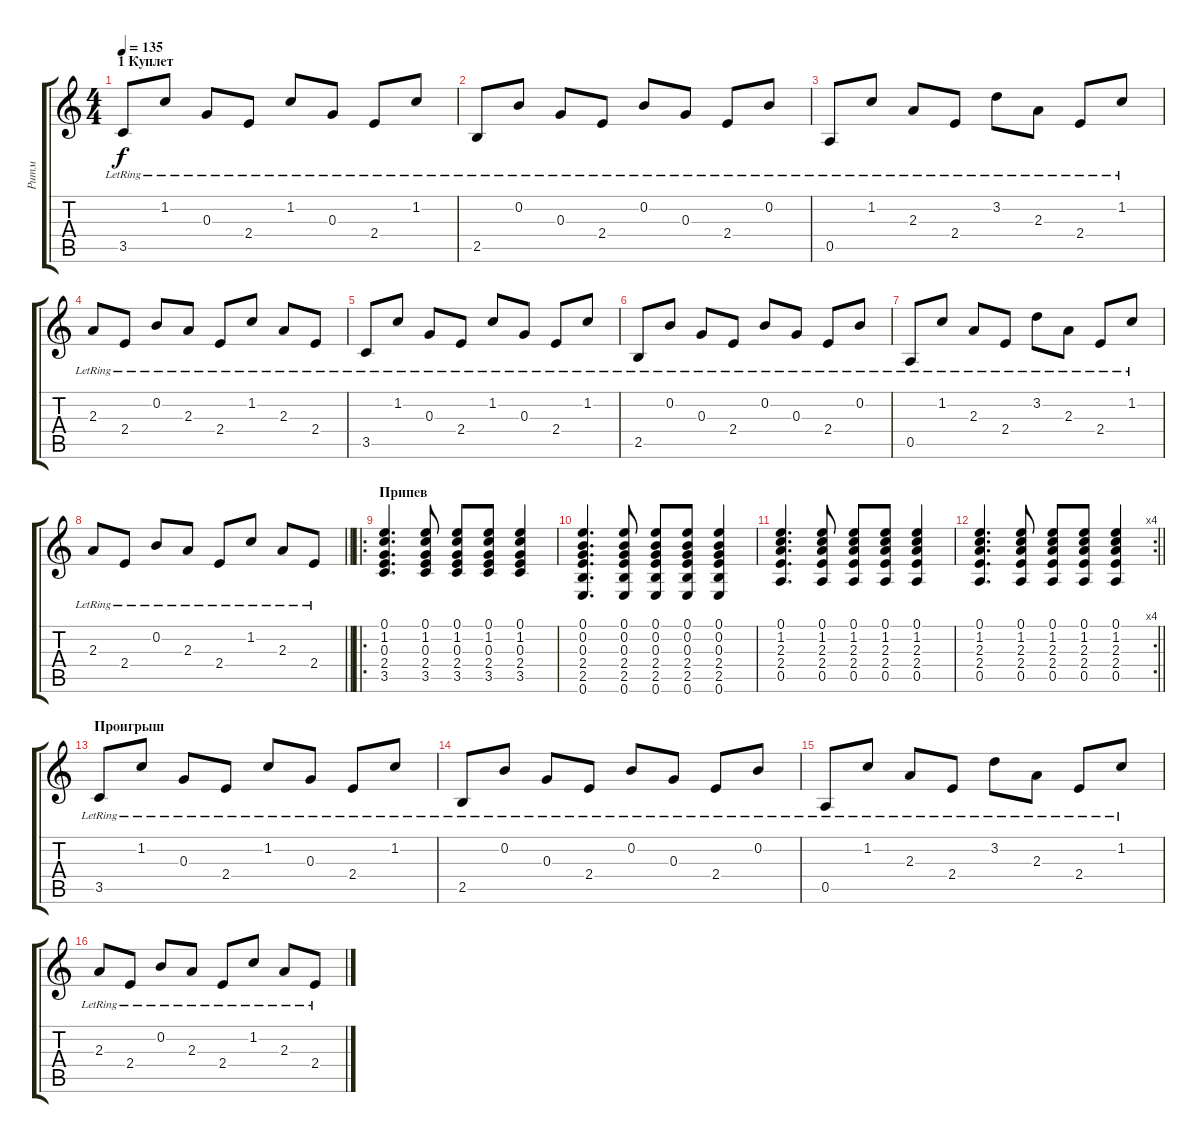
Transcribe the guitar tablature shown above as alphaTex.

\track ("Ритм" "Ритм") {instrument electricguitarclean}
\staff {score tabs}
\tuning (E4 B3 G3 D3 A2 E2) {hide}
\ts (4 4)
\section ("" "1 Куплет")
\tempo 135
\clef g2
\ks c
3.5{lr}.8{dy f} 1.2{lr}.8 0.3{lr}.8 2.4{lr}.8 1.2{lr}.8 0.3{lr}.8 2.4{lr}.8 1.2{lr}.8 |
2.5{lr}.8 0.2{lr}.8 0.3{lr}.8 2.4{lr}.8 0.2{lr}.8 0.3{lr}.8 2.4{lr}.8 0.2{lr}.8 |
0.5{lr}.8 1.2{lr}.8 2.3{lr}.8 2.4{lr}.8 3.2{lr}.8 2.3{lr}.8 2.4{lr}.8 1.2{lr}.8 |
2.3{lr}.8 2.4{lr}.8 0.2{lr}.8 2.3{lr}.8 2.4{lr}.8 1.2{lr}.8 2.3{lr}.8 2.4{lr}.8 |
3.5{lr}.8 1.2{lr}.8 0.3{lr}.8 2.4{lr}.8 1.2{lr}.8 0.3{lr}.8 2.4{lr}.8 1.2{lr}.8 |
2.5{lr}.8 0.2{lr}.8 0.3{lr}.8 2.4{lr}.8 0.2{lr}.8 0.3{lr}.8 2.4{lr}.8 0.2{lr}.8 |
0.5{lr}.8 1.2{lr}.8 2.3{lr}.8 2.4{lr}.8 3.2{lr}.8 2.3{lr}.8 2.4{lr}.8 1.2{lr}.8 |
\barLineRight lightlight
2.3{lr}.8 2.4{lr}.8 0.2{lr}.8 2.3{lr}.8 2.4{lr}.8 1.2{lr}.8 2.3{lr}.8 2.4{lr}.8 |
\ro
\section ("" "Припев")
(0.1 1.2 0.3 2.4 3.5).4{d} (0.1 1.2 0.3 2.4 3.5).8 (0.1 1.2 0.3 2.4 3.5).8 (0.1 1.2 0.3 2.4 3.5).8 (0.1 1.2 0.3 2.4 3.5).4 |
(0.1 0.2 0.3 2.4 2.5 0.6).4{d} (0.1 0.2 0.3 2.4 2.5 0.6).8 (0.1 0.2 0.3 2.4 2.5 0.6).8 (0.1 0.2 0.3 2.4 2.5 0.6).8 (0.1 0.2 0.3 2.4 2.5 0.6).4 |
(0.1 1.2 2.3 2.4 0.5).4{d} (0.1 1.2 2.3 2.4 0.5).8 (0.1 1.2 2.3 2.4 0.5).8 (0.1 1.2 2.3 2.4 0.5).8 (0.1 1.2 2.3 2.4 0.5).4 |
\rc 4
\barLineRight lightlight
(0.1 1.2 2.3 2.4 0.5).4{d} (0.1 1.2 2.3 2.4 0.5).8 (0.1 1.2 2.3 2.4 0.5).8 (0.1 1.2 2.3 2.4 0.5).8 (0.1 1.2 2.3 2.4 0.5).4 |
\section ("" "Проигрыш")
3.5{lr}.8 1.2{lr}.8 0.3{lr}.8 2.4{lr}.8 1.2{lr}.8 0.3{lr}.8 2.4{lr}.8 1.2{lr}.8 |
2.5{lr}.8 0.2{lr}.8 0.3{lr}.8 2.4{lr}.8 0.2{lr}.8 0.3{lr}.8 2.4{lr}.8 0.2{lr}.8 |
0.5{lr}.8 1.2{lr}.8 2.3{lr}.8 2.4{lr}.8 3.2{lr}.8 2.3{lr}.8 2.4{lr}.8 1.2{lr}.8 |
2.3{lr}.8 2.4{lr}.8 0.2{lr}.8 2.3{lr}.8 2.4{lr}.8 1.2{lr}.8 2.3{lr}.8 2.4{lr}.8
